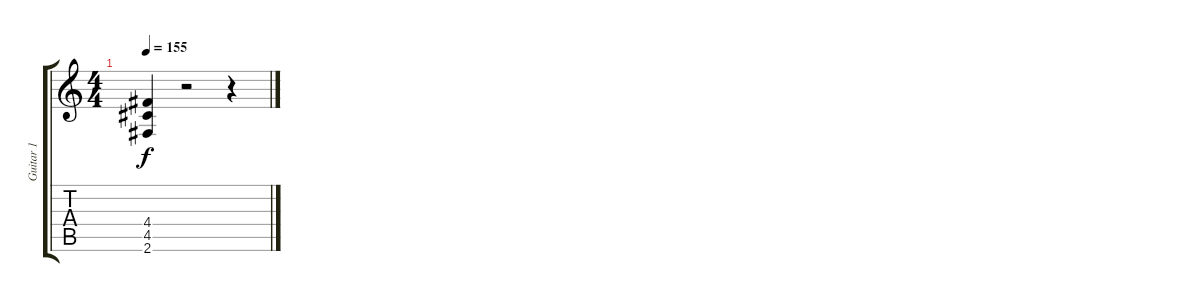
\track ("Guitar 1" "Guitar 1") {instrument overdrivenguitar}
\staff {score tabs}
\tuning (E4 B3 G3 D3 A2 E2) {hide}
\ts (4 4)
\tempo 155
\clef g2
\ks c
(4.4 4.5 2.6).4{dy f} r.2 r.4
